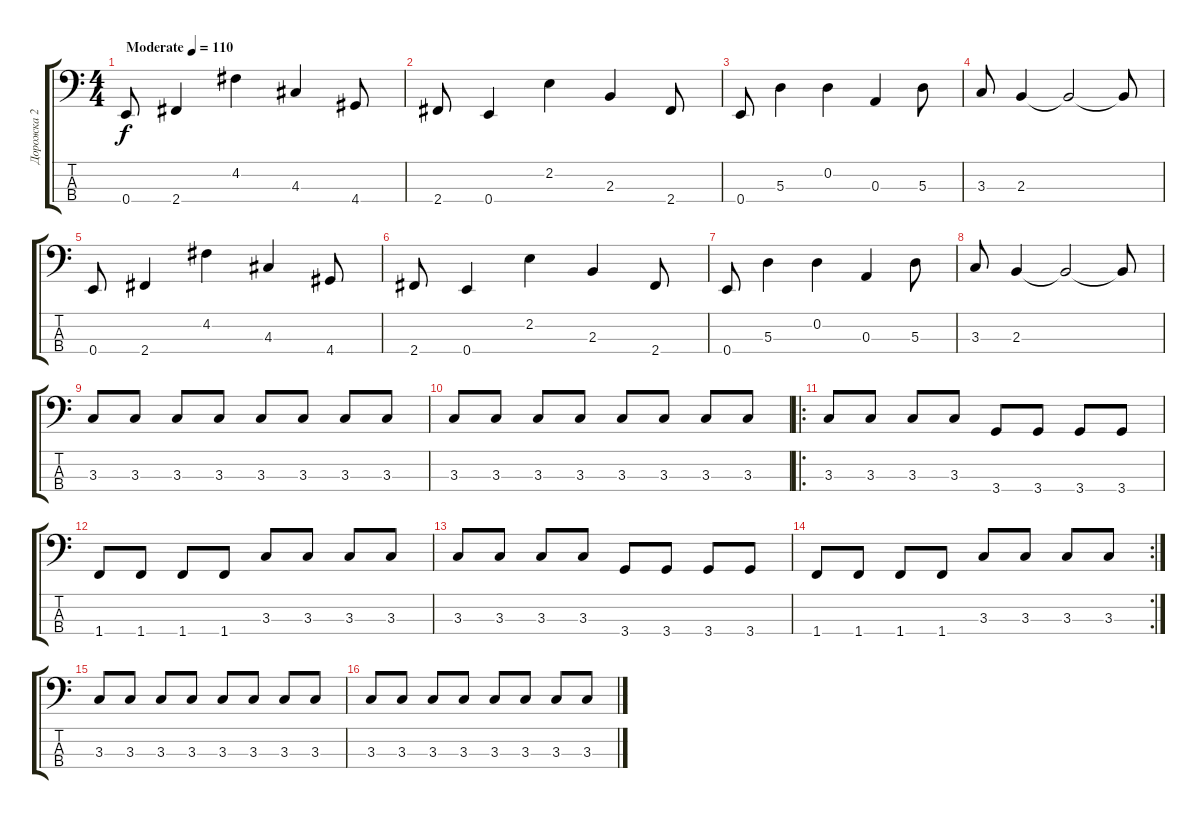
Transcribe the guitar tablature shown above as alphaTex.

\track ("Дорожка 2" "Дорожка 2") {instrument electricbassfinger}
\staff {score tabs}
\tuning (G2 D2 A1 E1) {hide}
\ts (4 4)
\tempo (110 "Moderate")
\clef f4
\ks c
0.4.8{dy f instrument electricbassfinger} 2.4.4 4.2.4 4.3.4 4.4.8 |
2.4.8 0.4.4 2.2.4 2.3.4 2.4.8 |
0.4.8 5.3.4 0.2.4 0.3.4 5.3.8 |
3.3.8 2.3.4 2.3{t}.2 2.3{t}.8 |
0.4.8 2.4.4 4.2.4 4.3.4 4.4.8 |
2.4.8 0.4.4 2.2.4 2.3.4 2.4.8 |
0.4.8 5.3.4 0.2.4 0.3.4 5.3.8 |
3.3.8 2.3.4 2.3{t}.2 2.3{t}.8 |
3.3.8 3.3.8 3.3.8 3.3.8 3.3.8 3.3.8 3.3.8 3.3.8 |
3.3.8 3.3.8 3.3.8 3.3.8 3.3.8 3.3.8 3.3.8 3.3.8 |
\ro
3.3.8 3.3.8 3.3.8 3.3.8 3.4.8 3.4.8 3.4.8 3.4.8 |
1.4.8 1.4.8 1.4.8 1.4.8 3.3.8 3.3.8 3.3.8 3.3.8 |
3.3.8 3.3.8 3.3.8 3.3.8 3.4.8 3.4.8 3.4.8 3.4.8 |
\rc 2
1.4.8 1.4.8 1.4.8 1.4.8 3.3.8 3.3.8 3.3.8 3.3.8 |
3.3.8 3.3.8 3.3.8 3.3.8 3.3.8 3.3.8 3.3.8 3.3.8 |
3.3.8 3.3.8 3.3.8 3.3.8 3.3.8 3.3.8 3.3.8 3.3.8
